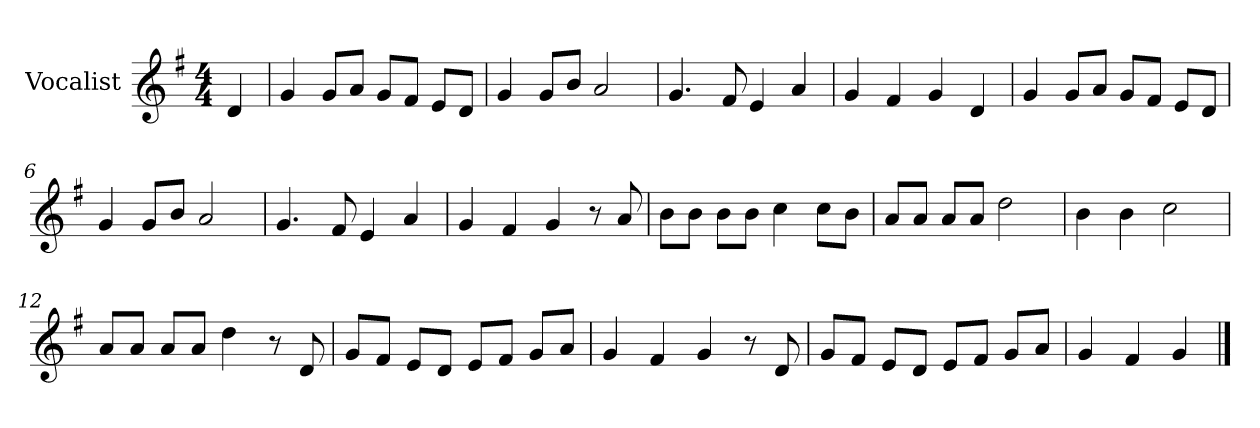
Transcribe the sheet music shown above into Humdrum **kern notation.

**kern
*part1
*staff1
*I"Vocalist
*k[f#]
*G:
*M4/4
=
4d
=1
4g
8gL
8aJ
8gL
8f#J
8eL
8dJ
=2
4g
8gL
8bJ
2a
=3
4.g
8f#
4e
4a
=4
4g
4f#
4g
4d
=5
4g
8gL
8aJ
8gL
8f#J
8eL
8dJ
=6
4g
8gL
8bJ
2a
=7
4.g
8f#
4e
4a
=8
4g
4f#
4g
8r
8a
=9
8bL
8bJ
8bL
8bJ
4cc
8ccL
8bJ
=10
8aL
8aJ
8aL
8aJ
2dd
=11
4b
4b
2cc
=12
8aL
8aJ
8aL
8aJ
4dd
8r
8d
=13
8gL
8f#J
8eL
8dJ
8eL
8f#J
8gL
8aJ
=14
4g
4f#
4g
8r
8d
=15
8gL
8f#J
8eL
8dJ
8eL
8f#J
8gL
8aJ
=16
4g
4f#
4g
==
*-
